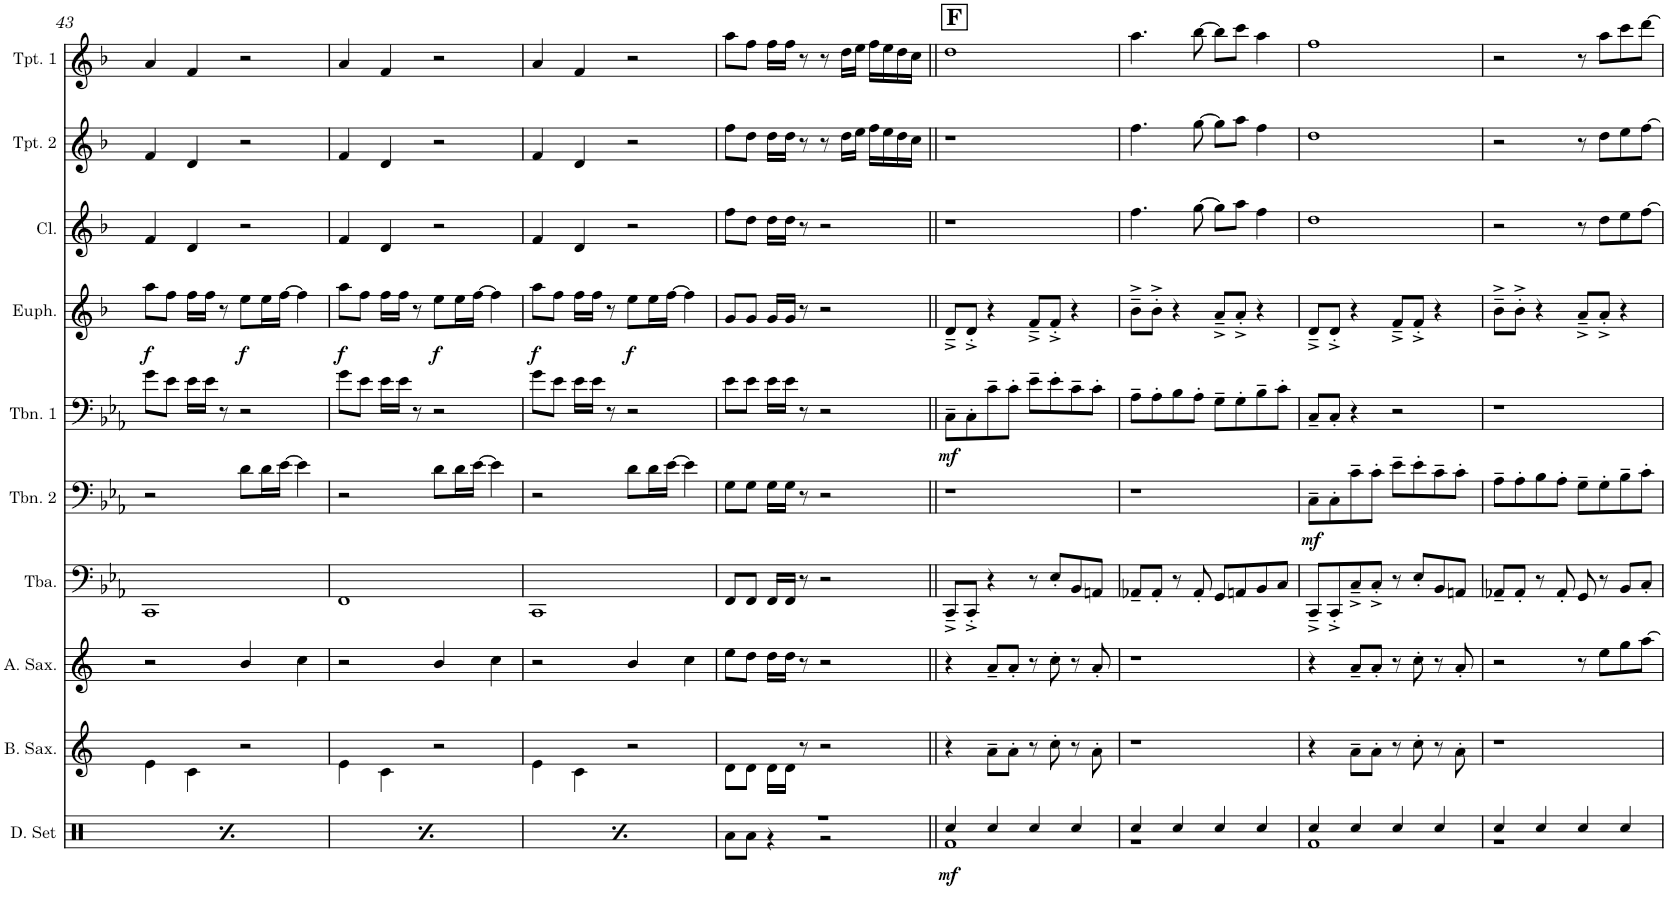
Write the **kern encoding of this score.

**kern	**dynam	**kern	**kern	**kern	**kern	**dynam	**kern	**dynam	**kern	**dynam	**kern	**kern	**kern
*part10	*part10	*part9	*part8	*part7	*part6	*part6	*part5	*part5	*part4	*part4	*part3	*part2	*part1
*staff10	*staff10	*staff9	*staff8	*staff7	*staff6	*staff6	*staff5	*staff5	*staff4	*staff4	*staff3	*staff2	*staff1
*I"Drumset	*	*I"Bari Sax	*I"Alto Sax	*I"Tuba	*I"Trombone 2	*	*I"Trombone 1	*	*I"Euphonium	*	*I"Clarinet	*I"Trumpet 2	*I"Trumpet 1
*I'D. Set	*	*I'B. Sax.	*I'A. Sax.	*I'Tba.	*I'Tbn. 2	*	*I'Tbn. 1	*	*I'Euph.	*	*I'Cl.	*I'Tpt. 2	*I'Tpt. 1
!!LO:PB:g=z
*clefX	*	*clefG2	*clefG2	*clefF4	*clefF4	*	*clefF4	*	*clefG2	*	*clefG2	*clefG2	*clefG2
*	*	*Trd12c21	*Trd5c9	*	*	*	*	*	*Trd8c14	*	*Trd1c2	*Trd1c2	*Trd1c2
*k[]	*	*k[]	*k[]	*k[b-e-a-]	*k[b-e-a-]	*	*k[b-e-a-]	*	*k[b-]	*	*k[b-]	*k[b-]	*k[b-]
*	*	*	*	*E-:	*E-:	*	*E-:	*	*F:	*	*F:	*F:	*F:
*M4/4	*	*M4/4	*M4/4	*M4/4	*M4/4	*	*M4/4	*	*M4/4	*	*M4/4	*M4/4	*M4/4
=43	=43	=43	=43	=43	=43	=43	=43	=43	=43	=43	=43	=43	=43
*^	*	*	*	*	*	*	*	*	*	*	*	*	*
!	!	!LO:DY:b	!	!	!	!	!	!	!	!	!LO:DY:b	!	!	!
16Rgg/LL	4Ra\	mf	4e\	2r	1CC	2r	.	8g\L	.	8aa\L	f	4f/	4f/	4a/
16Rgg/	.	.	.	.	.	.	.	.	.	.	.	.	.	.
16Rgg/	.	.	.	.	.	.	.	8e-\J	.	8ff\J	.	.	.	.
16Rgg/JJ	.	.	.	.	.	.	.	.	.	.	.	.	.	.
16Rgg/LL	4Ra\	.	4c\	.	.	.	.	16e-\LL	.	16ff\LL	.	4d/	4d/	4f/
16Rgg/	.	.	.	.	.	.	.	16e-\JJ	.	16ff\JJ	.	.	.	.
16Rgg/	.	.	.	.	.	.	.	8r	.	8r	.	.	.	.
16Rgg/JJ	.	.	.	.	.	.	.	.	.	.	.	.	.	.
!	!	!	!	!	!	!	!	!	!	!	!LO:DY:b	!	!	!
16Rgg/LL	4Ra\	.	2r	4b/	.	8d\L	.	2r	.	8ee\L	f	2r	2r	2r
16Rgg/	.	.	.	.	.	.	.	.	.	.	.	.	.	.
16Rgg/	.	.	.	.	.	16d\L	.	.	.	16ee\L	.	.	.	.
16Rgg/JJ	.	.	.	.	.	[16e-\JJ	.	.	.	[16ff\JJ	.	.	.	.
16Rgg/LL	4Ra\	.	.	4cc\	.	4e-\]	.	.	.	4ff\]	.	.	.	.
16Rgg/	.	.	.	.	.	.	.	.	.	.	.	.	.	.
16Rgg/	.	.	.	.	.	.	.	.	.	.	.	.	.	.
16Rgg/JJ	.	.	.	.	.	.	.	.	.	.	.	.	.	.
=44	=44	=44	=44	=44	=44	=44	=44	=44	=44	=44	=44	=44	=44	=44
!	!	!LO:DY:b	!	!	!	!	!	!	!	!	!LO:DY:b	!	!	!
16Rgg/LL	4Ra\	mf	4e\	2r	1FF	2r	.	8g\L	.	8aa\L	f	4f/	4f/	4a/
16Rgg/	.	.	.	.	.	.	.	.	.	.	.	.	.	.
16Rgg/	.	.	.	.	.	.	.	8e-\J	.	8ff\J	.	.	.	.
16Rgg/JJ	.	.	.	.	.	.	.	.	.	.	.	.	.	.
16Rgg/LL	4Ra\	.	4c\	.	.	.	.	16e-\LL	.	16ff\LL	.	4d/	4d/	4f/
16Rgg/	.	.	.	.	.	.	.	16e-\JJ	.	16ff\JJ	.	.	.	.
16Rgg/	.	.	.	.	.	.	.	8r	.	8r	.	.	.	.
16Rgg/JJ	.	.	.	.	.	.	.	.	.	.	.	.	.	.
!	!	!	!	!	!	!	!	!	!	!	!LO:DY:b	!	!	!
16Rgg/LL	4Ra\	.	2r	4b/	.	8d\L	.	2r	.	8ee\L	f	2r	2r	2r
16Rgg/	.	.	.	.	.	.	.	.	.	.	.	.	.	.
16Rgg/	.	.	.	.	.	16d\L	.	.	.	16ee\L	.	.	.	.
16Rgg/JJ	.	.	.	.	.	[16e-\JJ	.	.	.	[16ff\JJ	.	.	.	.
16Rgg/LL	4Ra\	.	.	4cc\	.	4e-\]	.	.	.	4ff\]	.	.	.	.
16Rgg/	.	.	.	.	.	.	.	.	.	.	.	.	.	.
16Rgg/	.	.	.	.	.	.	.	.	.	.	.	.	.	.
16Rgg/JJ	.	.	.	.	.	.	.	.	.	.	.	.	.	.
=45	=45	=45	=45	=45	=45	=45	=45	=45	=45	=45	=45	=45	=45	=45
!	!	!LO:DY:b	!	!	!	!	!	!	!	!	!LO:DY:b	!	!	!
16Rgg/LL	4Ra\	mf	4e\	2r	1CC	2r	.	8g\L	.	8aa\L	f	4f/	4f/	4a/
16Rgg/	.	.	.	.	.	.	.	.	.	.	.	.	.	.
16Rgg/	.	.	.	.	.	.	.	8e-\J	.	8ff\J	.	.	.	.
16Rgg/JJ	.	.	.	.	.	.	.	.	.	.	.	.	.	.
16Rgg/LL	4Ra\	.	4c\	.	.	.	.	16e-\LL	.	16ff\LL	.	4d/	4d/	4f/
16Rgg/	.	.	.	.	.	.	.	16e-\JJ	.	16ff\JJ	.	.	.	.
16Rgg/	.	.	.	.	.	.	.	8r	.	8r	.	.	.	.
16Rgg/JJ	.	.	.	.	.	.	.	.	.	.	.	.	.	.
!	!	!	!	!	!	!	!	!	!	!	!LO:DY:b	!	!	!
16Rgg/LL	4Ra\	.	2r	4b/	.	8d\L	.	2r	.	8ee\L	f	2r	2r	2r
16Rgg/	.	.	.	.	.	.	.	.	.	.	.	.	.	.
16Rgg/	.	.	.	.	.	16d\L	.	.	.	16ee\L	.	.	.	.
16Rgg/JJ	.	.	.	.	.	[16e-\JJ	.	.	.	[16ff\JJ	.	.	.	.
16Rgg/LL	4Ra\	.	.	4cc\	.	4e-\]	.	.	.	4ff\]	.	.	.	.
16Rgg/	.	.	.	.	.	.	.	.	.	.	.	.	.	.
16Rgg/	.	.	.	.	.	.	.	.	.	.	.	.	.	.
16Rgg/JJ	.	.	.	.	.	.	.	.	.	.	.	.	.	.
=46	=46	=46	=46	=46	=46	=46	=46	=46	=46	=46	=46	=46	=46	=46
1r	8Ra\L	.	8d\L	8ee\L	8FF/L	8G\L	.	8e-\L	.	8g/L	.	8ff\L	8ff\L	8aa\L
.	8Ra\J	.	8d\J	8dd\J	8FF/J	8G\J	.	8e-\J	.	8g/J	.	8dd\J	8dd\J	8ff\J
.	4r	.	16d\LL	16dd\LL	16FF/LL	16G\LL	.	16e-\LL	.	16g/LL	.	16dd\LL	16dd\LL	16ff\LL
.	.	.	16d\JJ	16dd\JJ	16FF/JJ	16G\JJ	.	16e-\JJ	.	16g/JJ	.	16dd\JJ	16dd\JJ	16ff\JJ
.	.	.	8r	8r	8r	8r	.	8r	.	8r	.	8r	8r	8r
.	2r	.	2r	2r	2r	2r	.	2r	.	2r	.	2r	8r	8r
.	.	.	.	.	.	.	.	.	.	.	.	.	16dd\LL	16dd\LL
.	.	.	.	.	.	.	.	.	.	.	.	.	16ee\JJ	16ee\JJ
.	.	.	.	.	.	.	.	.	.	.	.	.	16ff\LL	16ff\LL
.	.	.	.	.	.	.	.	.	.	.	.	.	16ee\	16ee\
.	.	.	.	.	.	.	.	.	.	.	.	.	16dd\	16dd\
.	.	.	.	.	.	.	.	.	.	.	.	.	16cc\JJ	16cc\JJ
!!LO:REH:place=s1:a:B:cj:fs=14:t=F
=47||	=47||	=47||	=47||	=47||	=47||	=47||	=47||	=47||	=47||	=47||	=47||	=47||	=47||	=47||
!	!	!LO:DY:b	!	!	!	!	!	!	!LO:DY:b	!	!	!	!	!
4Rcc/	1Rf	mf	4r	4r	8CC~^/L	1r	.	8C~\L	mf	8d~^/L	.	1r	1r	1dd
.	.	.	.	.	8CC'^/J	.	.	8C'\	.	8d'^/J	.	.	.	.
4Rcc/	.	.	8a~\L	8a~/L	4r	.	.	8c~\	.	4r	.	.	.	.
.	.	.	8a'\J	8a'/J	.	.	.	8c'\J	.	.	.	.	.	.
4Rcc/	.	.	8r	8r	8r	.	.	8e-~\L	.	8f~^/L	.	.	.	.
.	.	.	8cc'\	8cc'\	8E-'/L	.	.	8e-'\	.	8f'^/J	.	.	.	.
4Rcc/	.	.	8r	8r	8BB-/	.	.	8c~\	.	4r	.	.	.	.
.	.	.	8a'\	8a'/	8AAn/J	.	.	8c'\J	.	.	.	.	.	.
=48	=48	=48	=48	=48	=48	=48	=48	=48	=48	=48	=48	=48	=48	=48
4Rcc/	1r	.	1r	1r	8AA-X~/L	1r	.	8A-~\L	.	8b-~^\L	.	4.ff\	4.ff\	4.aa\
.	.	.	.	.	8AA-'/J	.	.	8A-'\	.	8b-'^\J	.	.	.	.
4Rcc/	.	.	.	.	8r	.	.	8B-\	.	4r	.	.	.	.
.	.	.	.	.	8AA-'/	.	.	8A-'\J	.	.	.	[8gg\	[8gg\	[8bb-\
4Rcc/	.	.	.	.	8GG/L	.	.	8G~\L	.	8a~^/L	.	8gg\L]	8gg\L]	8bb-\L]
.	.	.	.	.	8AAn/	.	.	8G'\	.	8a'^/J	.	8aa\J	8aa\J	8ccc\J
4Rcc/	.	.	.	.	8BB-/	.	.	8B-~\	.	4r	.	4ff\	4ff\	4aa\
.	.	.	.	.	8C/J	.	.	8c'\J	.	.	.	.	.	.
=49	=49	=49	=49	=49	=49	=49	=49	=49	=49	=49	=49	=49	=49	=49
!	!	!	!	!	!	!	!LO:DY:b	!	!	!	!	!	!	!
4Rcc/	1Rf	.	4r	4r	8CC~^/L	8C~\L	mf	8C~/L	.	8d~^/L	.	1dd	1dd	1ff
.	.	.	.	.	8CC'^/	8C'\	.	8C'/J	.	8d'^/J	.	.	.	.
4Rcc/	.	.	8a~\L	8a~/L	8C~^/	8c~\	.	4r	.	4r	.	.	.	.
.	.	.	8a'\J	8a'/J	8C'^/J	8c'\J	.	.	.	.	.	.	.	.
4Rcc/	.	.	8r	8r	8r	8e-~\L	.	2r	.	8f~^/L	.	.	.	.
.	.	.	8cc'\	8cc'\	8E-'/L	8e-'\	.	.	.	8f'^/J	.	.	.	.
4Rcc/	.	.	8r	8r	8BB-/	8c~\	.	.	.	4r	.	.	.	.
.	.	.	8a'\	8a'/	8AAn/J	8c'\J	.	.	.	.	.	.	.	.
=50	=50	=50	=50	=50	=50	=50	=50	=50	=50	=50	=50	=50	=50	=50
4Rcc/	1r	.	1r	2r	8AA-X~/L	8A-~\L	.	1r	.	8b-~^\L	.	2r	2r	2r
.	.	.	.	.	8AA-'/J	8A-'\	.	.	.	8b-'^\J	.	.	.	.
4Rcc/	.	.	.	.	8r	8B-\	.	.	.	4r	.	.	.	.
.	.	.	.	.	8AA-'/	8A-'\J	.	.	.	.	.	.	.	.
4Rcc/	.	.	.	8r	8GG/	8G~\L	.	.	.	8a~^/L	.	8r	8r	8r
.	.	.	.	8ee\L	8r	8G'\	.	.	.	8a'^/J	.	8dd\L	8dd\L	8aa\L
4Rcc/	.	.	.	8gg\	8BB-/L	8B-~\	.	.	.	4r	.	8ee\	8ee\	8ccc\
.	.	.	.	[8aa\J	8C'/J	8c'\J	.	.	.	.	.	[8ff\J	[8ff\J	[8ddd\J
*v	*v	*	*	*	*	*	*	*	*	*	*	*	*	*
=	=	=	=	=	=	=	=	=	=	=	=	=	=
*-	*-	*-	*-	*-	*-	*-	*-	*-	*-	*-	*-	*-	*-
